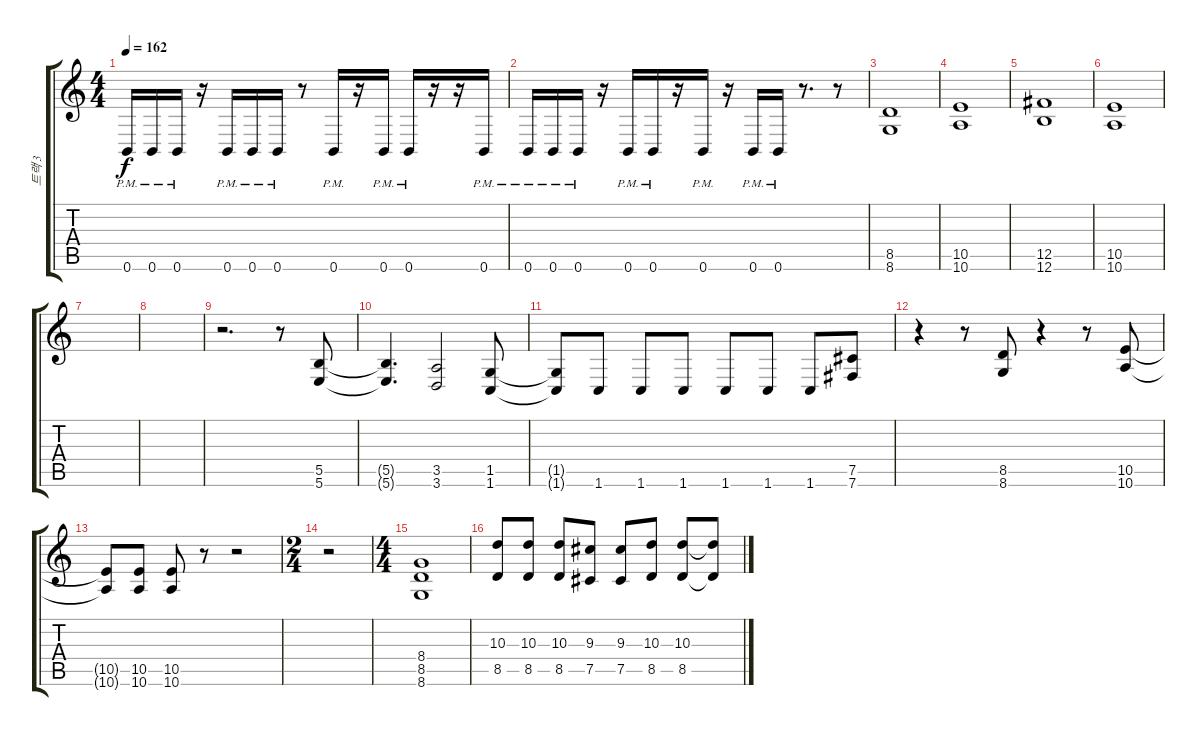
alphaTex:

\track ("트랙 3" "트랙 3") {instrument distortionguitar}
\staff {score tabs}
\tuning (Db4 Ab3 E3 B2 Gb2 B1) {hide}
\ts (4 4)
\tempo 162
\clef g2
\ks c
0.6{pm}.16{dy f} 0.6{pm}.16 0.6{pm}.16 r.16 0.6{pm}.16 0.6{pm}.16 0.6{pm}.16 r.8 0.6{pm}.16 r.16 0.6{pm}.16 0.6{pm}.16 r.16 r.16 0.6{pm}.16 |
0.6{pm}.16 0.6{pm}.16 0.6{pm}.16 r.16 0.6{pm}.16 0.6{pm}.16 r.16 0.6{pm}.16 r.16 0.6{pm}.16 0.6{pm}.16 r.8{d} r.8 |
(8.5 8.6).1 |
(10.5 10.6).1 |
(12.5 12.6).1 |
(10.5 10.6).1 |
|
|
r.2{d} r.8 (5.5 5.6).8 |
(5.5{t} 5.6{t}).4{d} (3.5 3.6).2 (1.5 1.6).8 |
(1.5{t} 1.6{t}).8 1.6.8 1.6.8 1.6.8 1.6.8 1.6.8 1.6.8 (7.5 7.6).8 |
r.4 r.8 (8.5 8.6).8 r.4 r.8 (10.5 10.6).8 |
(10.5{t} 10.6{t}).8 (10.5 10.6).8 (10.5 10.6).8 r.8 r.2 |
\ts (2 4)
r.2 |
\ts (4 4)
(8.4 8.5 8.6).1 |
(10.3 8.5).8 (10.3 8.5).8 (10.3 8.5).8 (9.3 7.5).8 (9.3 7.5).8 (10.3 8.5).8 (10.3 8.5).8 (10.3{t} 8.5{t}).8
